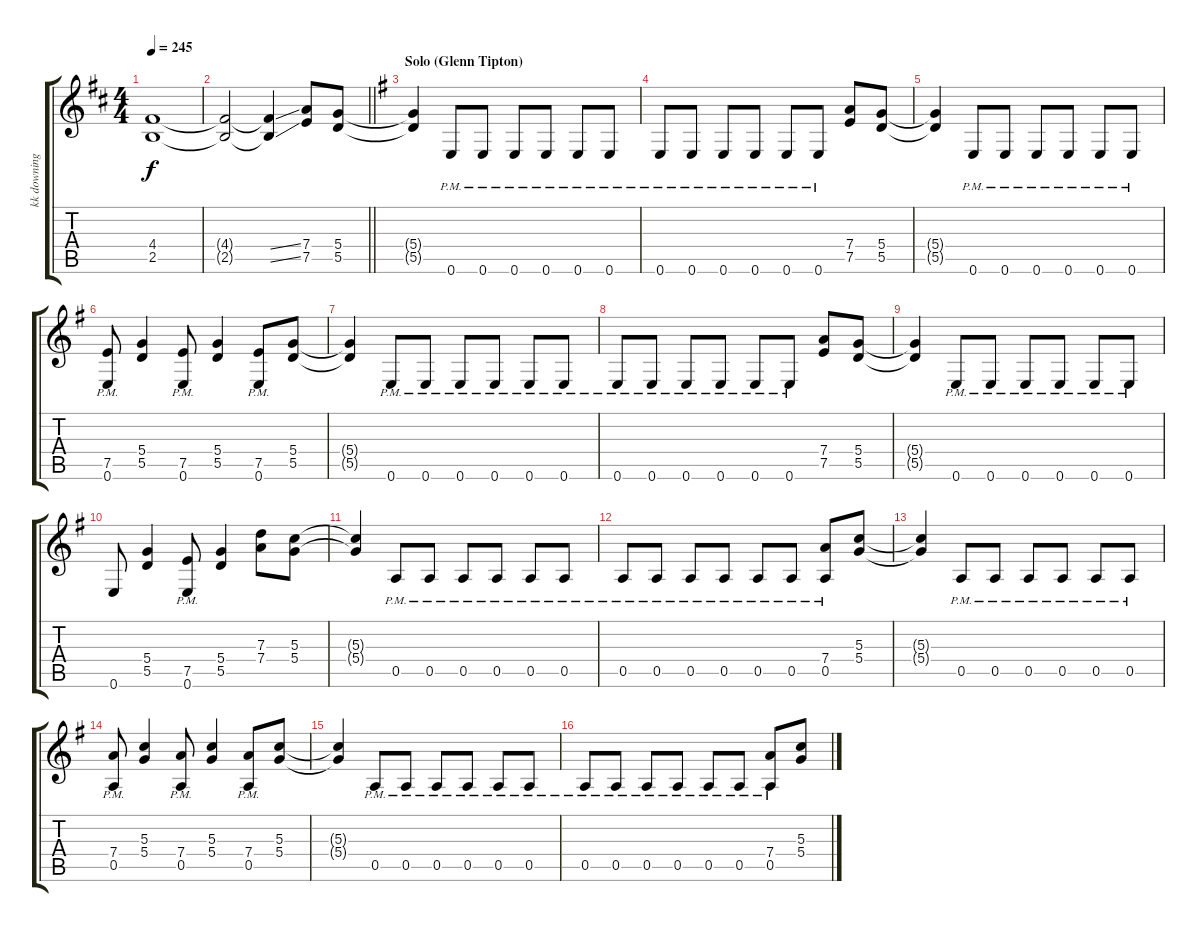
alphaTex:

\track ("kk downing" "kk downing") {instrument distortionguitar}
\staff {score tabs}
\tuning (E4 B3 G3 D3 A2 E2) {hide}
\ts (4 4)
\tempo 245
\clef g2
\ks d
(4.4 2.5).1{dy f} |
\barLineRight lightlight
(4.4{t} 2.5{t}).2 (4.4{ss t} 2.5{ss t}).4 (7.4 7.5).8 (5.4 5.5).8 |
\section ("" "Solo (Glenn Tipton)")
\ks g
(5.4{t} 5.5{t}).4 0.6{pm}.8 0.6{pm}.8 0.6{pm}.8 0.6{pm}.8 0.6{pm}.8 0.6{pm}.8 |
0.6{pm}.8 0.6{pm}.8 0.6{pm}.8 0.6{pm}.8 0.6{pm}.8 0.6{pm}.8 (7.4 7.5).8 (5.4 5.5).8 |
(5.4{t} 5.5{t}).4 0.6{pm}.8 0.6{pm}.8 0.6{pm}.8 0.6{pm}.8 0.6{pm}.8 0.6{pm}.8 |
(7.5{pm} 0.6{pm}).8 (5.4 5.5).4 (7.5{pm} 0.6{pm}).8 (5.4 5.5).4 (7.5{pm} 0.6{pm}).8 (5.4 5.5).8 |
(5.4{t} 5.5{t}).4 0.6{pm}.8 0.6{pm}.8 0.6{pm}.8 0.6{pm}.8 0.6{pm}.8 0.6{pm}.8 |
0.6{pm}.8 0.6{pm}.8 0.6{pm}.8 0.6{pm}.8 0.6{pm}.8 0.6{pm}.8 (7.4 7.5).8 (5.4 5.5).8 |
(5.4{t} 5.5{t}).4 0.6{pm}.8 0.6{pm}.8 0.6{pm}.8 0.6{pm}.8 0.6{pm}.8 0.6{pm}.8 |
0.6.8 (5.4 5.5).4 (7.5{pm} 0.6{pm}).8 (5.4 5.5).4 (7.3 7.4).8 (5.3 5.4).8 |
(5.3{t} 5.4{t}).4 0.5{pm}.8 0.5{pm}.8 0.5{pm}.8 0.5{pm}.8 0.5{pm}.8 0.5{pm}.8 |
0.5{pm}.8 0.5{pm}.8 0.5{pm}.8 0.5{pm}.8 0.5{pm}.8 0.5{pm}.8 (7.4{pm} 0.5{pm}).8 (5.3 5.4).8 |
(5.3{t} 5.4{t}).4 0.5{pm}.8 0.5{pm}.8 0.5{pm}.8 0.5{pm}.8 0.5{pm}.8 0.5{pm}.8 |
(7.4{pm} 0.5{pm}).8 (5.3 5.4).4 (7.4{pm} 0.5{pm}).8 (5.3 5.4).4 (7.4{pm} 0.5{pm}).8 (5.3 5.4).8 |
(5.3{t} 5.4{t}).4 0.5{pm}.8 0.5{pm}.8 0.5{pm}.8 0.5{pm}.8 0.5{pm}.8 0.5{pm}.8 |
0.5{pm}.8 0.5{pm}.8 0.5{pm}.8 0.5{pm}.8 0.5{pm}.8 0.5{pm}.8 (7.4{pm} 0.5{pm}).8 (5.3 5.4).8
